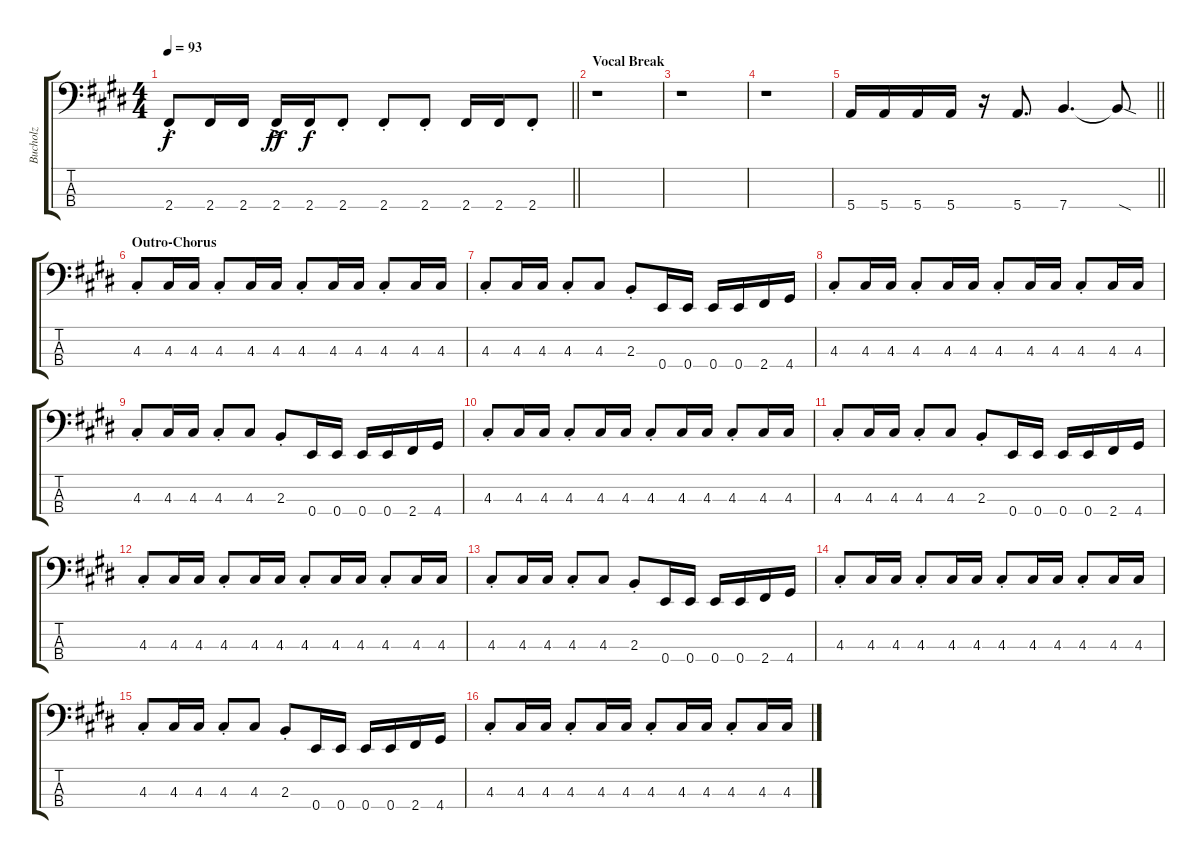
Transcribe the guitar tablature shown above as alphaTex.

\track ("Bucholz" "Bucholz") {instrument electricbassfinger}
\staff {score tabs}
\tuning (G2 D2 A1 E1) {hide}
\ts (4 4)
\tempo 93
\clef f4
\barLineRight lightlight
\ks e
2.4{st}.8{dy f} 2.4.16 2.4.16 2.4{ac}.16{dy ff} 2.4.16{dy f} 2.4{st}.8 2.4{st}.8 2.4{st}.8 2.4.16 2.4.16 2.4{st}.8 |
\section ("" "Vocal Break")
r.1 |
r.1 |
r.1 |
\barLineRight lightlight
5.4.16 5.4.16 5.4.16 5.4.16 r.16 5.4.8{d} 7.4.4{d} 7.4{sod t}.8 |
\section ("" "Outro-Chorus")
4.3{st}.8 4.3.16 4.3.16 4.3{st}.8 4.3.16 4.3.16 4.3{st}.8 4.3.16 4.3.16 4.3{st}.8 4.3.16 4.3.16 |
4.3{st}.8 4.3.16 4.3.16 4.3{st}.8 4.3.8 2.3{st}.8 0.4.16 0.4.16 0.4.16 0.4.16 2.4.16 4.4.16 |
4.3{st}.8 4.3.16 4.3.16 4.3{st}.8 4.3.16 4.3.16 4.3{st}.8 4.3.16 4.3.16 4.3{st}.8 4.3.16 4.3.16 |
4.3{st}.8 4.3.16 4.3.16 4.3{st}.8 4.3.8 2.3{st}.8 0.4.16 0.4.16 0.4.16 0.4.16 2.4.16 4.4.16 |
4.3{st}.8 4.3.16 4.3.16 4.3{st}.8 4.3.16 4.3.16 4.3{st}.8 4.3.16 4.3.16 4.3{st}.8 4.3.16 4.3.16 |
4.3{st}.8 4.3.16 4.3.16 4.3{st}.8 4.3.8 2.3{st}.8 0.4.16 0.4.16 0.4.16 0.4.16 2.4.16 4.4.16 |
4.3{st}.8 4.3.16 4.3.16 4.3{st}.8 4.3.16 4.3.16 4.3{st}.8 4.3.16 4.3.16 4.3{st}.8 4.3.16 4.3.16 |
4.3{st}.8 4.3.16 4.3.16 4.3{st}.8 4.3.8 2.3{st}.8 0.4.16 0.4.16 0.4.16 0.4.16 2.4.16 4.4.16 |
4.3{st}.8 4.3.16 4.3.16 4.3{st}.8 4.3.16 4.3.16 4.3{st}.8 4.3.16 4.3.16 4.3{st}.8 4.3.16 4.3.16 |
4.3{st}.8 4.3.16 4.3.16 4.3{st}.8 4.3.8 2.3{st}.8 0.4.16 0.4.16 0.4.16 0.4.16 2.4.16 4.4.16 |
4.3{st}.8 4.3.16 4.3.16 4.3{st}.8 4.3.16 4.3.16 4.3{st}.8 4.3.16 4.3.16 4.3{st}.8 4.3.16 4.3.16
